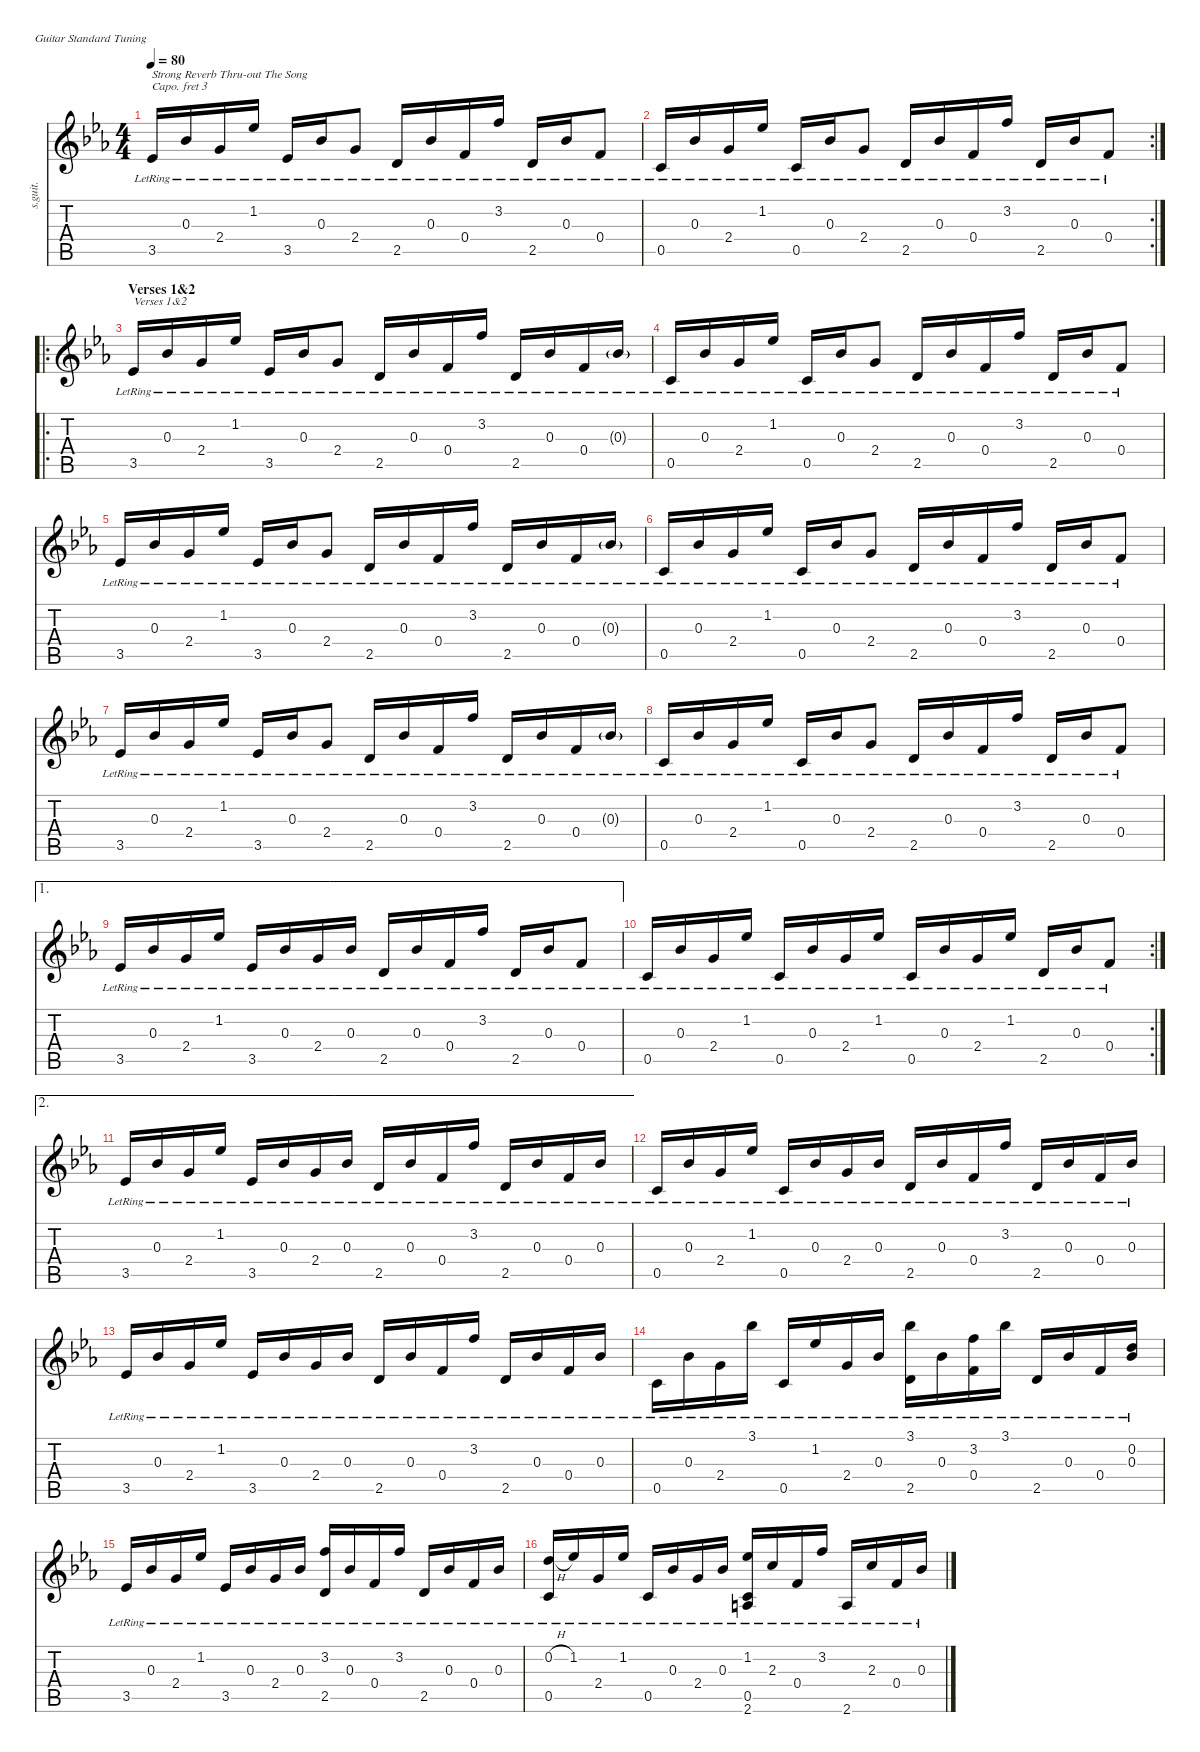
\defaultSystemsLayout 4
\hideDynamics
\bracketExtendMode nobrackets
\otherSystemsTrackNameOrientation horizontal
\track ("Buckingham 1" "s.guit.") {instrument acousticguitarsteel}
\staff {score tabs}
\capo 3
\tuning (E4 B3 G3 D3 A2 E2)
\ts (4 4)
\tempo 80
\clef g2
\ks eb
3.5{lr acc b}.16{txt "Strong Reverb Thru-out The Song" dy f instrument acousticguitarsteel beam Up} 0.3{lr acc b}.16{beam Up} 2.4{lr acc forcenatural}.16{beam Up} 1.2{lr acc b}.16{beam Up} 3.5{lr acc b}.16{beam Up} 0.3{lr acc b}.16{beam Up} 2.4{lr acc forcenatural}.8{beam Up} 2.5{lr acc forcenatural}.16{beam Up} 0.3{lr acc b}.16{beam Up} 0.4{lr acc forcenatural}.16{beam Up} 3.2{lr acc forcenatural}.16{beam Up} 2.5{lr acc forcenatural}.16{beam Up} 0.3{lr acc b}.16{beam Up} 0.4{lr acc forcenatural}.8{beam Up} |
\rc 2
0.5{lr acc forcenatural}.16{beam Up} 0.3{lr acc b}.16{beam Up} 2.4{lr acc forcenatural}.16{beam Up} 1.2{lr acc b}.16{beam Up} 0.5{lr acc forcenatural}.16{beam Up} 0.3{lr acc b}.16{beam Up} 2.4{lr acc forcenatural}.8{beam Up} 2.5{lr acc forcenatural}.16{beam Up} 0.3{lr acc b}.16{beam Up} 0.4{lr acc forcenatural}.16{beam Up} 3.2{lr acc forcenatural}.16{beam Up} 2.5{lr acc forcenatural}.16{beam Up} 0.3{lr acc b}.16{beam Up} 0.4{lr acc forcenatural}.8{beam Up} |
\ro
\section ("" "Verses 1&2")
3.5{lr acc b}.16{txt "Verses 1&2" beam Up} 0.3{lr acc b}.16{beam Up} 2.4{lr acc forcenatural}.16{beam Up} 1.2{lr acc b}.16{beam Up} 3.5{lr acc b}.16{beam Up} 0.3{lr acc b}.16{beam Up} 2.4{lr acc forcenatural}.8{beam Up} 2.5{lr acc forcenatural}.16{beam Up} 0.3{lr acc b}.16{beam Up} 0.4{lr acc forcenatural}.16{beam Up} 3.2{lr acc forcenatural}.16{beam Up} 2.5{lr acc forcenatural}.16{beam Up} 0.3{lr acc b}.16{beam Up} 0.4{lr acc forcenatural}.16{beam Up} 0.3{g lr acc b}.16{beam Up} |
0.5{lr acc forcenatural}.16{beam Up} 0.3{lr acc b}.16{beam Up} 2.4{lr acc forcenatural}.16{beam Up} 1.2{lr acc b}.16{beam Up} 0.5{lr acc forcenatural}.16{beam Up} 0.3{lr acc b}.16{beam Up} 2.4{lr acc forcenatural}.8{beam Up} 2.5{lr acc forcenatural}.16{beam Up} 0.3{lr acc b}.16{beam Up} 0.4{lr acc forcenatural}.16{beam Up} 3.2{lr acc forcenatural}.16{beam Up} 2.5{lr acc forcenatural}.16{beam Up} 0.3{lr acc b}.16{beam Up} 0.4{lr acc forcenatural}.8{beam Up} |
3.5{lr acc b}.16{beam Up} 0.3{lr acc b}.16{beam Up} 2.4{lr acc forcenatural}.16{beam Up} 1.2{lr acc b}.16{beam Up} 3.5{lr acc b}.16{beam Up} 0.3{lr acc b}.16{beam Up} 2.4{lr acc forcenatural}.8{beam Up} 2.5{lr acc forcenatural}.16{beam Up} 0.3{lr acc b}.16{beam Up} 0.4{lr acc forcenatural}.16{beam Up} 3.2{lr acc forcenatural}.16{beam Up} 2.5{lr acc forcenatural}.16{beam Up} 0.3{lr acc b}.16{beam Up} 0.4{lr acc forcenatural}.16{beam Up} 0.3{g lr acc b}.16{beam Up} |
0.5{lr acc forcenatural}.16{beam Up} 0.3{lr acc b}.16{beam Up} 2.4{lr acc forcenatural}.16{beam Up} 1.2{lr acc b}.16{beam Up} 0.5{lr acc forcenatural}.16{beam Up} 0.3{lr acc b}.16{beam Up} 2.4{lr acc forcenatural}.8{beam Up} 2.5{lr acc forcenatural}.16{beam Up} 0.3{lr acc b}.16{beam Up} 0.4{lr acc forcenatural}.16{beam Up} 3.2{lr acc forcenatural}.16{beam Up} 2.5{lr acc forcenatural}.16{beam Up} 0.3{lr acc b}.16{beam Up} 0.4{lr acc forcenatural}.8{beam Up} |
3.5{lr acc b}.16{beam Up} 0.3{lr acc b}.16{beam Up} 2.4{lr acc forcenatural}.16{beam Up} 1.2{lr acc b}.16{beam Up} 3.5{lr acc b}.16{beam Up} 0.3{lr acc b}.16{beam Up} 2.4{lr acc forcenatural}.8{beam Up} 2.5{lr acc forcenatural}.16{beam Up} 0.3{lr acc b}.16{beam Up} 0.4{lr acc forcenatural}.16{beam Up} 3.2{lr acc forcenatural}.16{beam Up} 2.5{lr acc forcenatural}.16{beam Up} 0.3{lr acc b}.16{beam Up} 0.4{lr acc forcenatural}.16{beam Up} 0.3{g lr acc b}.16{beam Up} |
0.5{lr acc forcenatural}.16{beam Up} 0.3{lr acc b}.16{beam Up} 2.4{lr acc forcenatural}.16{beam Up} 1.2{lr acc b}.16{beam Up} 0.5{lr acc forcenatural}.16{beam Up} 0.3{lr acc b}.16{beam Up} 2.4{lr acc forcenatural}.8{beam Up} 2.5{lr acc forcenatural}.16{beam Up} 0.3{lr acc b}.16{beam Up} 0.4{lr acc forcenatural}.16{beam Up} 3.2{lr acc forcenatural}.16{beam Up} 2.5{lr acc forcenatural}.16{beam Up} 0.3{lr acc b}.16{beam Up} 0.4{lr acc forcenatural}.8{beam Up} |
\ae 1
3.5{lr acc b}.16{beam Up} 0.3{lr acc b}.16{beam Up} 2.4{lr acc forcenatural}.16{beam Up} 1.2{lr acc b}.16{beam Up} 3.5{lr acc b}.16{beam Up} 0.3{lr acc b}.16{beam Up} 2.4{lr acc forcenatural}.16{beam Up} 0.3{lr acc b}.16{beam Up} 2.5{lr acc forcenatural}.16{beam Up} 0.3{lr acc b}.16{beam Up} 0.4{lr acc forcenatural}.16{beam Up} 3.2{lr acc forcenatural}.16{beam Up} 2.5{lr acc forcenatural}.16{beam Up} 0.3{lr acc b}.16{beam Up} 0.4{lr acc forcenatural}.8{beam Up} |
\rc 2
0.5{lr acc forcenatural}.16{beam Up} 0.3{lr acc b}.16{beam Up} 2.4{lr acc forcenatural}.16{beam Up} 1.2{lr acc b}.16{beam Up} 0.5{lr acc forcenatural}.16{beam Up} 0.3{lr acc b}.16{beam Up} 2.4{lr acc forcenatural}.16{beam Up} 1.2{lr acc b}.16{beam Up} 0.5{lr acc forcenatural}.16{beam Up} 0.3{lr acc b}.16{beam Up} 2.4{lr acc forcenatural}.16{beam Up} 1.2{lr acc b}.16{beam Up} 2.5{lr acc forcenatural}.16{beam Up} 0.3{lr acc b}.16{beam Up} 0.4{lr acc forcenatural}.8{beam Up} |
\ae 2
3.5{lr acc b}.16{beam Up} 0.3{lr acc b}.16{beam Up} 2.4{lr acc forcenatural}.16{beam Up} 1.2{lr acc b}.16{beam Up} 3.5{lr acc b}.16{beam Up} 0.3{lr acc b}.16{beam Up} 2.4{lr acc forcenatural}.16{beam Up} 0.3{lr acc b}.16{beam Up} 2.5{lr acc forcenatural}.16{beam Up} 0.3{lr acc b}.16{beam Up} 0.4{lr acc forcenatural}.16{beam Up} 3.2{lr acc forcenatural}.16{beam Up} 2.5{lr acc forcenatural}.16{beam Up} 0.3{lr acc b}.16{beam Up} 0.4{lr acc forcenatural}.16{beam Up} 0.3{lr acc b}.16{beam Up} |
0.5{lr acc forcenatural}.16{beam Up} 0.3{lr acc b}.16{beam Up} 2.4{lr acc forcenatural}.16{beam Up} 1.2{lr acc b}.16{beam Up} 0.5{lr acc forcenatural}.16{beam Up} 0.3{lr acc b}.16{beam Up} 2.4{lr acc forcenatural}.16{beam Up} 0.3{lr acc b}.16{beam Up} 2.5{lr acc forcenatural}.16{beam Up} 0.3{lr acc b}.16{beam Up} 0.4{lr acc forcenatural}.16{beam Up} 3.2{lr acc forcenatural}.16{beam Up} 2.5{lr acc forcenatural}.16{beam Up} 0.3{lr acc b}.16{beam Up} 0.4{lr acc forcenatural}.16{beam Up} 0.3{lr acc b}.16{beam Up} |
3.5{lr acc b}.16{beam Up} 0.3{lr acc b}.16{beam Up} 2.4{lr acc forcenatural}.16{beam Up} 1.2{lr acc b}.16{beam Up} 3.5{lr acc b}.16{beam Up} 0.3{lr acc b}.16{beam Up} 2.4{lr acc forcenatural}.16{beam Up} 0.3{lr acc b}.16{beam Up} 2.5{lr acc forcenatural}.16{beam Up} 0.3{lr acc b}.16{beam Up} 0.4{lr acc forcenatural}.16{beam Up} 3.2{lr acc forcenatural}.16{beam Up} 2.5{lr acc forcenatural}.16{beam Up} 0.3{lr acc b}.16{beam Up} 0.4{lr acc forcenatural}.16{beam Up} 0.3{lr acc b}.16{beam Up} |
0.5{lr acc forcenatural}.16{beam Down} 0.3{lr acc b}.16{beam Down} 2.4{lr acc forcenatural}.16{beam Down} 3.1{lr acc b}.16{beam Down} 0.5{lr acc forcenatural}.16{beam Up} 1.2{lr acc b}.16{beam Up} 2.4{lr acc forcenatural}.16{beam Up} 0.3{lr acc b}.16{beam Up} (3.1{lr acc b} 2.5{lr acc forcenatural}).16{beam Down} 0.3{lr acc b}.16{beam Down} (3.2{lr acc forcenatural} 0.4{lr acc forcenatural}).16{beam Down} 3.1{lr acc b}.16{beam Down} 2.5{lr acc forcenatural}.16{beam Up} 0.3{lr acc b}.16{beam Up} 0.4{lr acc forcenatural}.16{beam Up} (0.2{lr acc forcenatural} 0.3{lr acc b}).16{beam Up} |
3.5{lr acc b}.16{beam Up} 0.3{lr acc b}.16{beam Up} 2.4{lr acc forcenatural}.16{beam Up} 1.2{lr acc b}.16{beam Up} 3.5{lr acc b}.16{beam Up} 0.3{lr acc b}.16{beam Up} 2.4{lr acc forcenatural}.16{beam Up} 0.3{lr acc b}.16{beam Up} (3.2{lr acc forcenatural} 2.5{lr acc forcenatural}).16{beam Up} 0.3{lr acc b}.16{beam Up} 0.4{lr acc forcenatural}.16{beam Up} 3.2{lr acc forcenatural}.16{beam Up} 2.5{lr acc forcenatural}.16{beam Up} 0.3{lr acc b}.16{beam Up} 0.4{lr acc forcenatural}.16{beam Up} 0.3{lr acc b}.16{beam Up} |
(0.5{lr acc forcenatural} 0.2{h lr acc forcenatural}).16{beam Up} 1.2{lr acc b}.16{beam Up} 2.4{lr acc forcenatural}.16{beam Up} 1.2{lr acc b}.16{beam Up} 0.5{lr acc forcenatural}.16{beam Up} 0.3{lr acc b}.16{beam Up} 2.4{lr acc forcenatural}.16{beam Up} 0.3{lr acc b}.16{beam Up} (1.2{lr acc b} 2.6{lr acc forcenatural} 0.5{lr acc forcenatural}).16{beam Up} 2.3{lr acc forcenatural}.16{beam Up} 0.4{lr acc forcenatural}.16{beam Up} 3.2{lr acc forcenatural}.16{beam Up} 2.6{lr acc forcenatural}.16{beam Up} 2.3{lr acc forcenatural}.16{beam Up} 0.4{lr acc forcenatural}.16{beam Up} 0.3{lr acc b}.16{beam Up}
